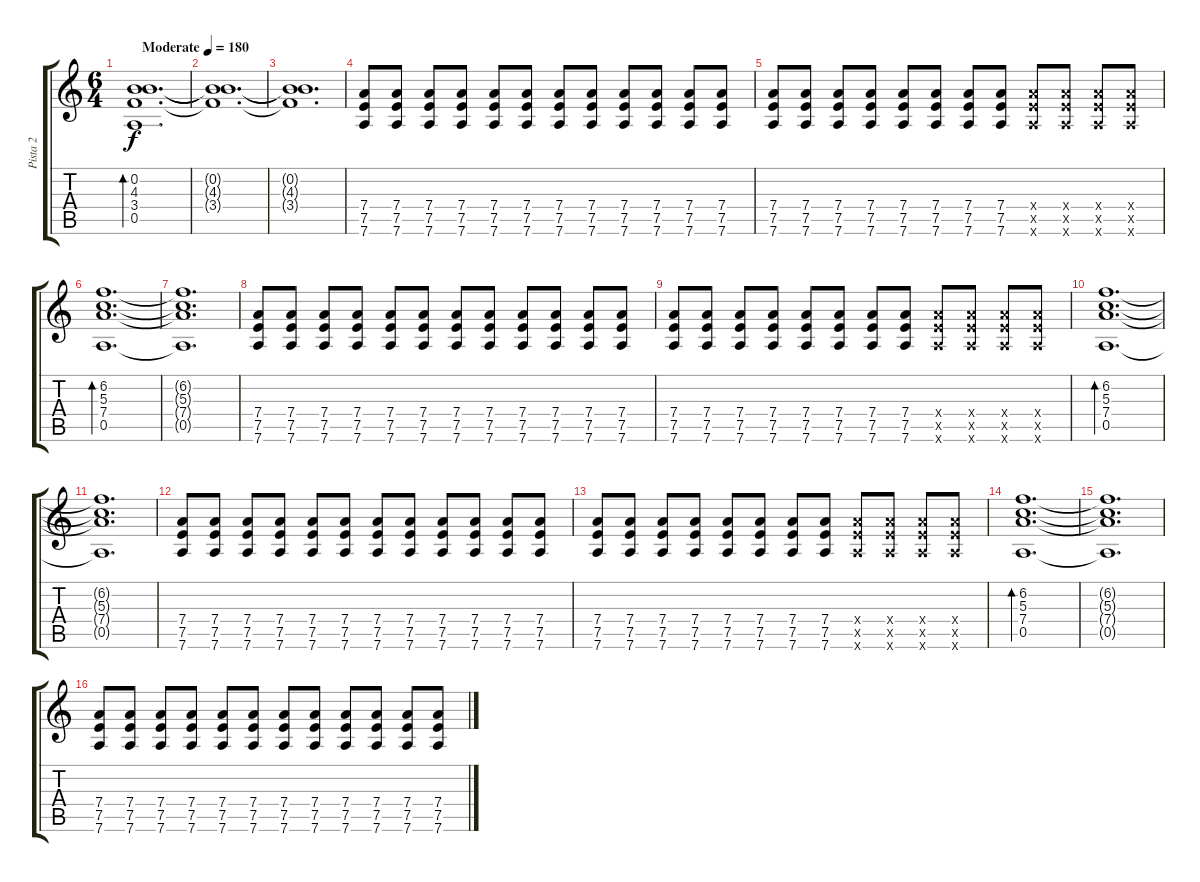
\track ("Pista 2" "Pista 2") {instrument electricguitarjazz}
\staff {score tabs}
\tuning (E4 B3 G3 D3 A2 D2) {hide}
\ts (6 4)
\tempo (180 "Moderate")
\clef g2
\ks c
(0.2 4.3 3.4 0.5).1{d bd 240 dy f instrument electricguitarjazz} |
(0.2{t} 4.3{t} 3.4{t}).1{d} |
(0.2{t} 4.3{t} 3.4{t}).1{d} |
(7.4 7.5 7.6).8{instrument distortionguitar} (7.4 7.5 7.6).8 (7.4 7.5 7.6).8 (7.4 7.5 7.6).8 (7.4 7.5 7.6).8 (7.4 7.5 7.6).8 (7.4 7.5 7.6).8 (7.4 7.5 7.6).8 (7.4 7.5 7.6).8 (7.4 7.5 7.6).8 (7.4 7.5 7.6).8 (7.4 7.5 7.6).8 |
(7.4 7.5 7.6).8{instrument distortionguitar} (7.4 7.5 7.6).8 (7.4 7.5 7.6).8 (7.4 7.5 7.6).8 (7.4 7.5 7.6).8 (7.4 7.5 7.6).8 (7.4 7.5 7.6).8 (7.4 7.5 7.6).8 (7.4{x} 7.5{x} 7.6{x}).8 (7.4{x} 7.5{x} 7.6{x}).8 (7.4{x} 7.5{x} 7.6{x}).8 (7.4{x} 7.5{x} 7.6{x}).8 |
(6.2 5.3 7.4 0.5).1{d bd 240 instrument electricguitarjazz} |
(6.2{t} 5.3{t} 7.4{t} 0.5{t}).1{d} |
(7.4 7.5 7.6).8{instrument distortionguitar} (7.4 7.5 7.6).8 (7.4 7.5 7.6).8 (7.4 7.5 7.6).8 (7.4 7.5 7.6).8 (7.4 7.5 7.6).8 (7.4 7.5 7.6).8 (7.4 7.5 7.6).8 (7.4 7.5 7.6).8 (7.4 7.5 7.6).8 (7.4 7.5 7.6).8 (7.4 7.5 7.6).8 |
(7.4 7.5 7.6).8{instrument distortionguitar} (7.4 7.5 7.6).8 (7.4 7.5 7.6).8 (7.4 7.5 7.6).8 (7.4 7.5 7.6).8 (7.4 7.5 7.6).8 (7.4 7.5 7.6).8 (7.4 7.5 7.6).8 (7.4{x} 7.5{x} 7.6{x}).8 (7.4{x} 7.5{x} 7.6{x}).8 (7.4{x} 7.5{x} 7.6{x}).8 (7.4{x} 7.5{x} 7.6{x}).8 |
(6.2 5.3 7.4 0.5).1{d bd 480 instrument electricguitarjazz} |
(6.2{t} 5.3{t} 7.4{t} 0.5{t}).1{d} |
(7.4 7.5 7.6).8{instrument distortionguitar} (7.4 7.5 7.6).8 (7.4 7.5 7.6).8 (7.4 7.5 7.6).8 (7.4 7.5 7.6).8 (7.4 7.5 7.6).8 (7.4 7.5 7.6).8 (7.4 7.5 7.6).8 (7.4 7.5 7.6).8 (7.4 7.5 7.6).8 (7.4 7.5 7.6).8 (7.4 7.5 7.6).8 |
(7.4 7.5 7.6).8{instrument distortionguitar} (7.4 7.5 7.6).8 (7.4 7.5 7.6).8 (7.4 7.5 7.6).8 (7.4 7.5 7.6).8 (7.4 7.5 7.6).8 (7.4 7.5 7.6).8 (7.4 7.5 7.6).8 (7.4{x} 7.5{x} 7.6{x}).8 (7.4{x} 7.5{x} 7.6{x}).8 (7.4{x} 7.5{x} 7.6{x}).8 (7.4{x} 7.5{x} 7.6{x}).8 |
(6.2 5.3 7.4 0.5).1{d bd 480 instrument electricguitarjazz} |
(6.2{t} 5.3{t} 7.4{t} 0.5{t}).1{d} |
(7.4 7.5 7.6).8{instrument distortionguitar} (7.4 7.5 7.6).8 (7.4 7.5 7.6).8 (7.4 7.5 7.6).8 (7.4 7.5 7.6).8 (7.4 7.5 7.6).8 (7.4 7.5 7.6).8 (7.4 7.5 7.6).8 (7.4 7.5 7.6).8 (7.4 7.5 7.6).8 (7.4 7.5 7.6).8 (7.4 7.5 7.6).8
